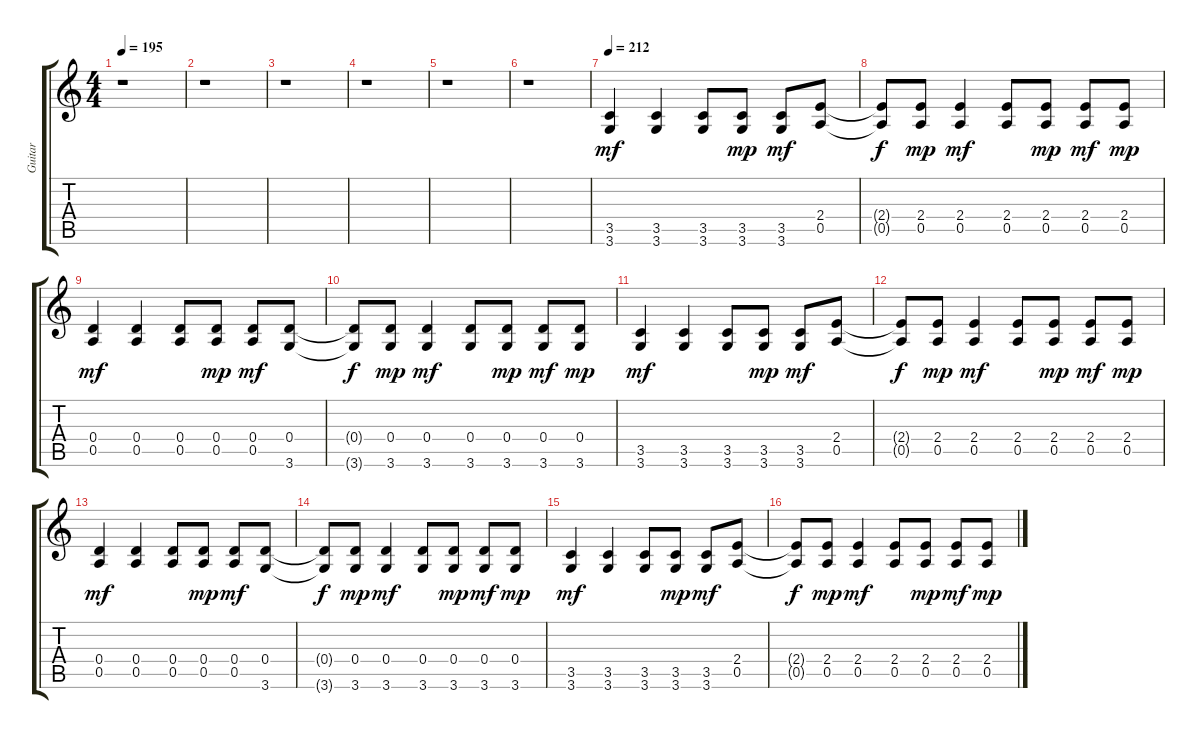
\track ("Guitar" "Guitar") {instrument overdrivenguitar}
\staff {score tabs}
\tuning (E4 B3 G3 D3 A2 E2) {hide}
\ts (4 4)
\tempo 195
\clef g2
\ks c
r.1{dy mp} |
r.1 |
r.1 |
r.1 |
r.1 |
r.1 |
\tempo 212
(3.5 3.6).4{dy mf} (3.5 3.6).4 (3.5 3.6).8 (3.5 3.6).8{dy mp} (3.5 3.6).8{dy mf} (2.4 0.5).8 |
(2.4{t} 0.5{t}).8{dy f} (2.4 0.5).8{dy mp} (2.4 0.5).4{dy mf} (2.4 0.5).8 (2.4 0.5).8{dy mp} (2.4 0.5).8{dy mf} (2.4 0.5).8{dy mp} |
(0.4 0.5).4{dy mf} (0.4 0.5).4 (0.4 0.5).8 (0.4 0.5).8{dy mp} (0.4 0.5).8{dy mf} (0.4 3.6).8 |
(0.4{t} 3.6{t}).8{dy f} (0.4 3.6).8{dy mp} (0.4 3.6).4{dy mf} (0.4 3.6).8 (0.4 3.6).8{dy mp} (0.4 3.6).8{dy mf} (0.4 3.6).8{dy mp} |
(3.5 3.6).4{dy mf} (3.5 3.6).4 (3.5 3.6).8 (3.5 3.6).8{dy mp} (3.5 3.6).8{dy mf} (2.4 0.5).8 |
(2.4{t} 0.5{t}).8{dy f} (2.4 0.5).8{dy mp} (2.4 0.5).4{dy mf} (2.4 0.5).8 (2.4 0.5).8{dy mp} (2.4 0.5).8{dy mf} (2.4 0.5).8{dy mp} |
(0.4 0.5).4{dy mf} (0.4 0.5).4 (0.4 0.5).8 (0.4 0.5).8{dy mp} (0.4 0.5).8{dy mf} (0.4 3.6).8 |
(0.4{t} 3.6{t}).8{dy f} (0.4 3.6).8{dy mp} (0.4 3.6).4{dy mf} (0.4 3.6).8 (0.4 3.6).8{dy mp} (0.4 3.6).8{dy mf} (0.4 3.6).8{dy mp} |
(3.5 3.6).4{dy mf} (3.5 3.6).4 (3.5 3.6).8 (3.5 3.6).8{dy mp} (3.5 3.6).8{dy mf} (2.4 0.5).8 |
(2.4{t} 0.5{t}).8{dy f} (2.4 0.5).8{dy mp} (2.4 0.5).4{dy mf} (2.4 0.5).8 (2.4 0.5).8{dy mp} (2.4 0.5).8{dy mf} (2.4 0.5).8{dy mp}
